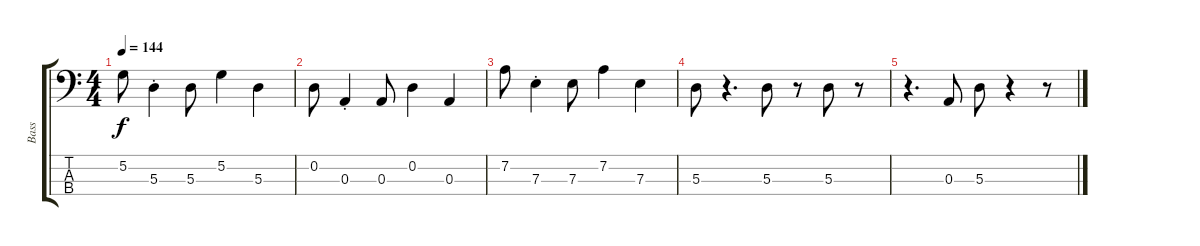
\track ("Bass" "Bass") {instrument electricbassfinger}
\staff {score tabs}
\tuning (G2 D2 A1 E1) {hide}
\ts (4 4)
\tempo 144
\clef f4
\ks c
5.2.8{dy f} 5.3{st}.4 5.3.8 5.2.4 5.3.4 |
0.2.8 0.3{st}.4 0.3.8 0.2.4 0.3.4 |
7.2.8 7.3{st}.4 7.3.8 7.2.4 7.3.4 |
5.3.8 r.4{d} 5.3.8 r.8 5.3.8 r.8 |
r.4{d} 0.3.8 5.3.8 r.4 r.8
